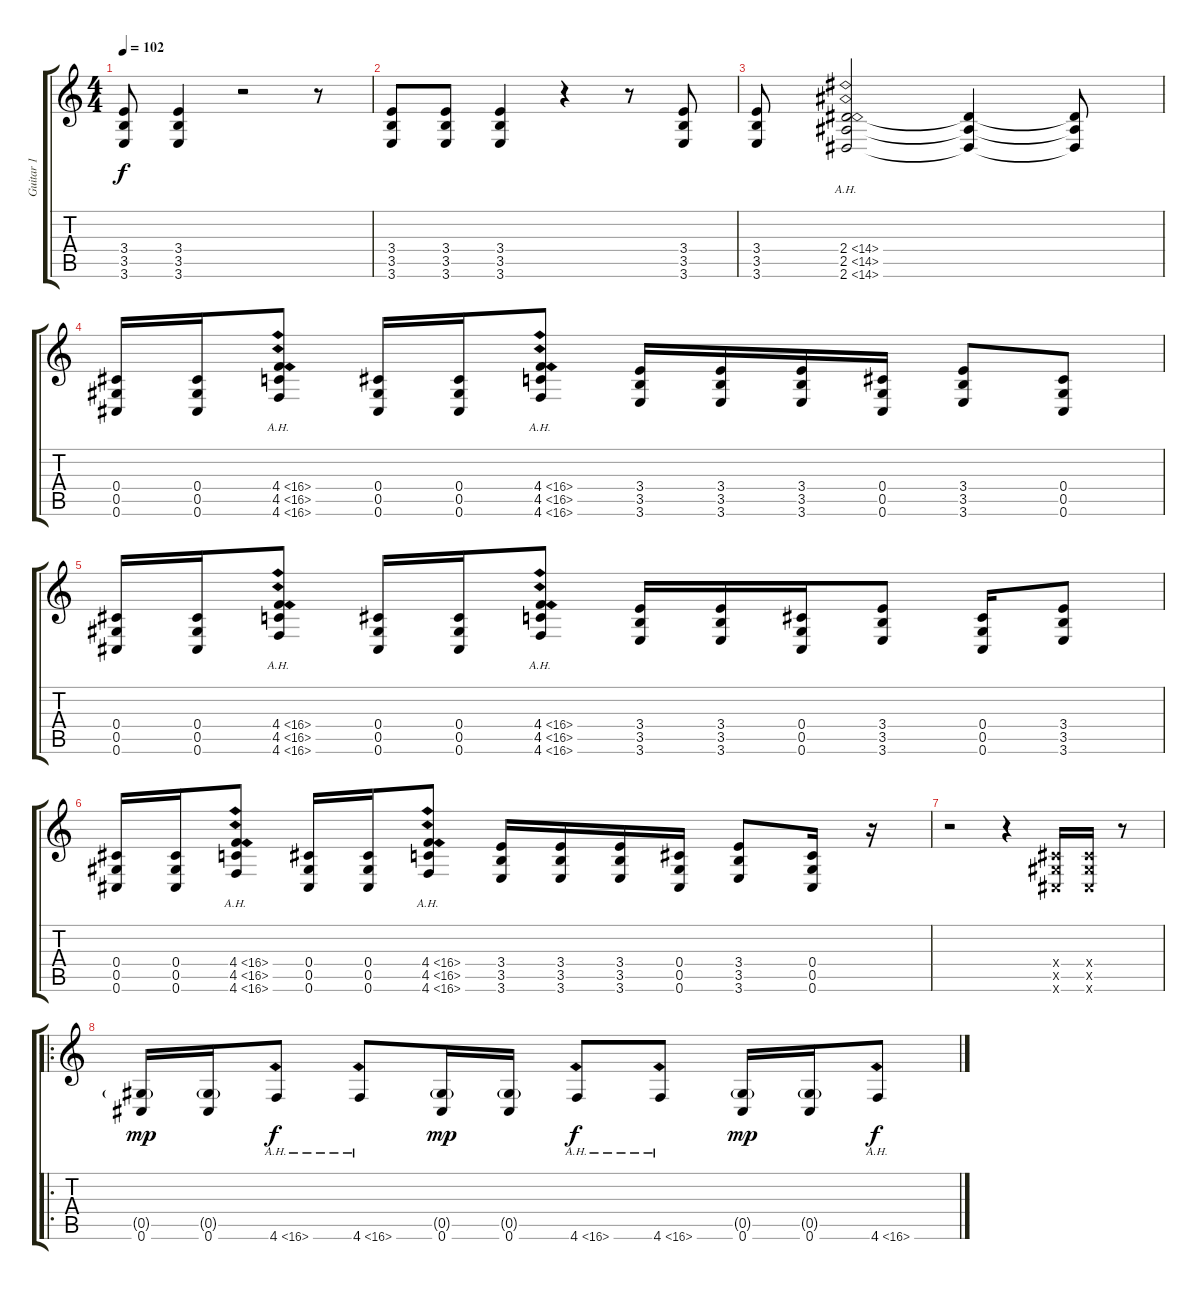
\track ("Guitar 1" "Guitar 1") {instrument distortionguitar}
\staff {score tabs}
\tuning (Eb4 Bb3 Gb3 Db3 Ab2 Db2) {hide}
\ts (4 4)
\tempo 102
\clef g2
\ks c
(3.4 3.5 3.6).8{dy f} (3.4 3.5 3.6).4 r.2 r.8 |
(3.4 3.5 3.6).8 (3.4 3.5 3.6).8 (3.4 3.5 3.6).4 r.4 r.8 (3.4 3.5 3.6).8 |
(3.4 3.5 3.6).8 (2.4{ah 12} 2.5{ah 12} 2.6{ah 12}).2 (2.4{t} 2.5{t} 2.6{t}).4 (2.4{t} 2.5{t} 2.6{t}).8 |
(0.4 0.5 0.6).16 (0.4 0.5 0.6).16 (4.4{ah 12} 4.5{ah 12} 4.6{ah 12}).8 (0.4 0.5 0.6).16 (0.4 0.5 0.6).16 (4.4{ah 12} 4.5{ah 12} 4.6{ah 12}).8 (3.4 3.5 3.6).16 (3.4 3.5 3.6).16 (3.4 3.5 3.6).16 (0.4 0.5 0.6).16 (3.4 3.5 3.6).8 (0.4 0.5 0.6).8 |
(0.4 0.5 0.6).16 (0.4 0.5 0.6).16 (4.4{ah 12} 4.5{ah 12} 4.6{ah 12}).8 (0.4 0.5 0.6).16 (0.4 0.5 0.6).16 (4.4{ah 12} 4.5{ah 12} 4.6{ah 12}).8 (3.4 3.5 3.6).16 (3.4 3.5 3.6).16 (0.4 0.5 0.6).16 (3.4 3.5 3.6).8 (0.4 0.5 0.6).16 (3.4 3.5 3.6).8 |
(0.4 0.5 0.6).16 (0.4 0.5 0.6).16 (4.4{ah 12} 4.5{ah 12} 4.6{ah 12}).8 (0.4 0.5 0.6).16 (0.4 0.5 0.6).16 (4.4{ah 12} 4.5{ah 12} 4.6{ah 12}).8 (3.4 3.5 3.6).16 (3.4 3.5 3.6).16 (3.4 3.5 3.6).16 (0.4 0.5 0.6).16 (3.4 3.5 3.6).8 (0.4 0.5 0.6).16 r.16 |
r.2 r.4 (0.4{x} 0.5{x} 0.6{x}).16 (0.4{x} 0.5{x} 0.6{x}).16 r.8 |
\ro
(0.5{g} 0.6).16{dy mp} (0.5{g} 0.6).16 4.6{ah 12}.8{dy f} 4.6{ah 12}.8 (0.5{g} 0.6).16{dy mp} (0.5{g} 0.6).16 4.6{ah 12}.8{dy f} 4.6{ah 12}.8 (0.5{g} 0.6).16{dy mp} (0.5{g} 0.6).16 4.6{ah 12}.8{dy f}
